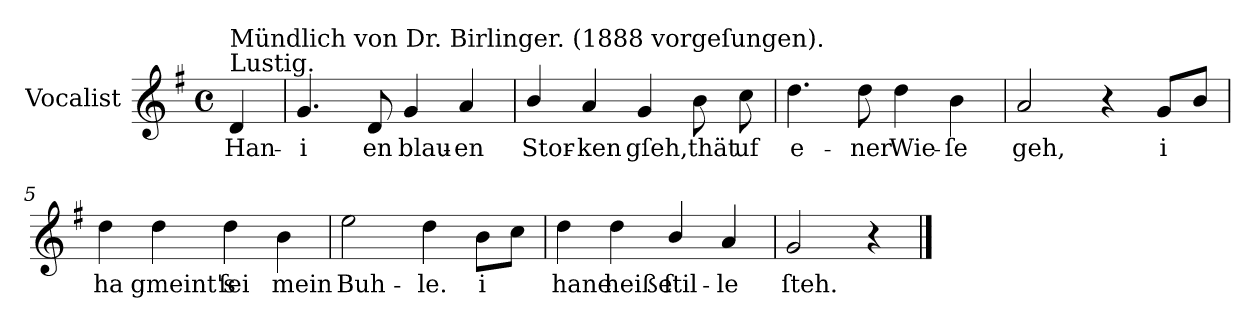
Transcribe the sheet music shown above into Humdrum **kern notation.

**kern	**text
*part1	*part1
*staff1	*staff1
*I"Vocalist	*
*k[f#]	*
*G:	*
*M4/4	*
*met(c)	*
=	=
!LO:TX:a:t=Lustig.	!
!LO:TX:a:t=Mündlich von Dr. Birlinger. (1888 vorgeſungen).	!
4d	Han-
=1	=1
4.g	-i
8d	en
4g	blau-
4a	-en
=2	=2
4b/	Stor-
4a	-ken
4g	gſeh,
8b	thät
8cc	uf
=3	=3
4.dd	e-
8dd	-ner
4dd	Wie-
4b	-ſe
=4	=4
2a	geh,
4r	.
8gL	i
8bJ	.
=5	=5
4dd	ha
4dd	gmeint's
4dd	ſei
4b	mein
=6	=6
2ee	Buh-
4dd	-le.
8bL	i
8ccJ	.
=7	=7
4dd	hane
4dd	heiße
4b/	ſtil-
4a	-le
=8	=8
2g	ſteh.
4r	.
==	==
*-	*-
